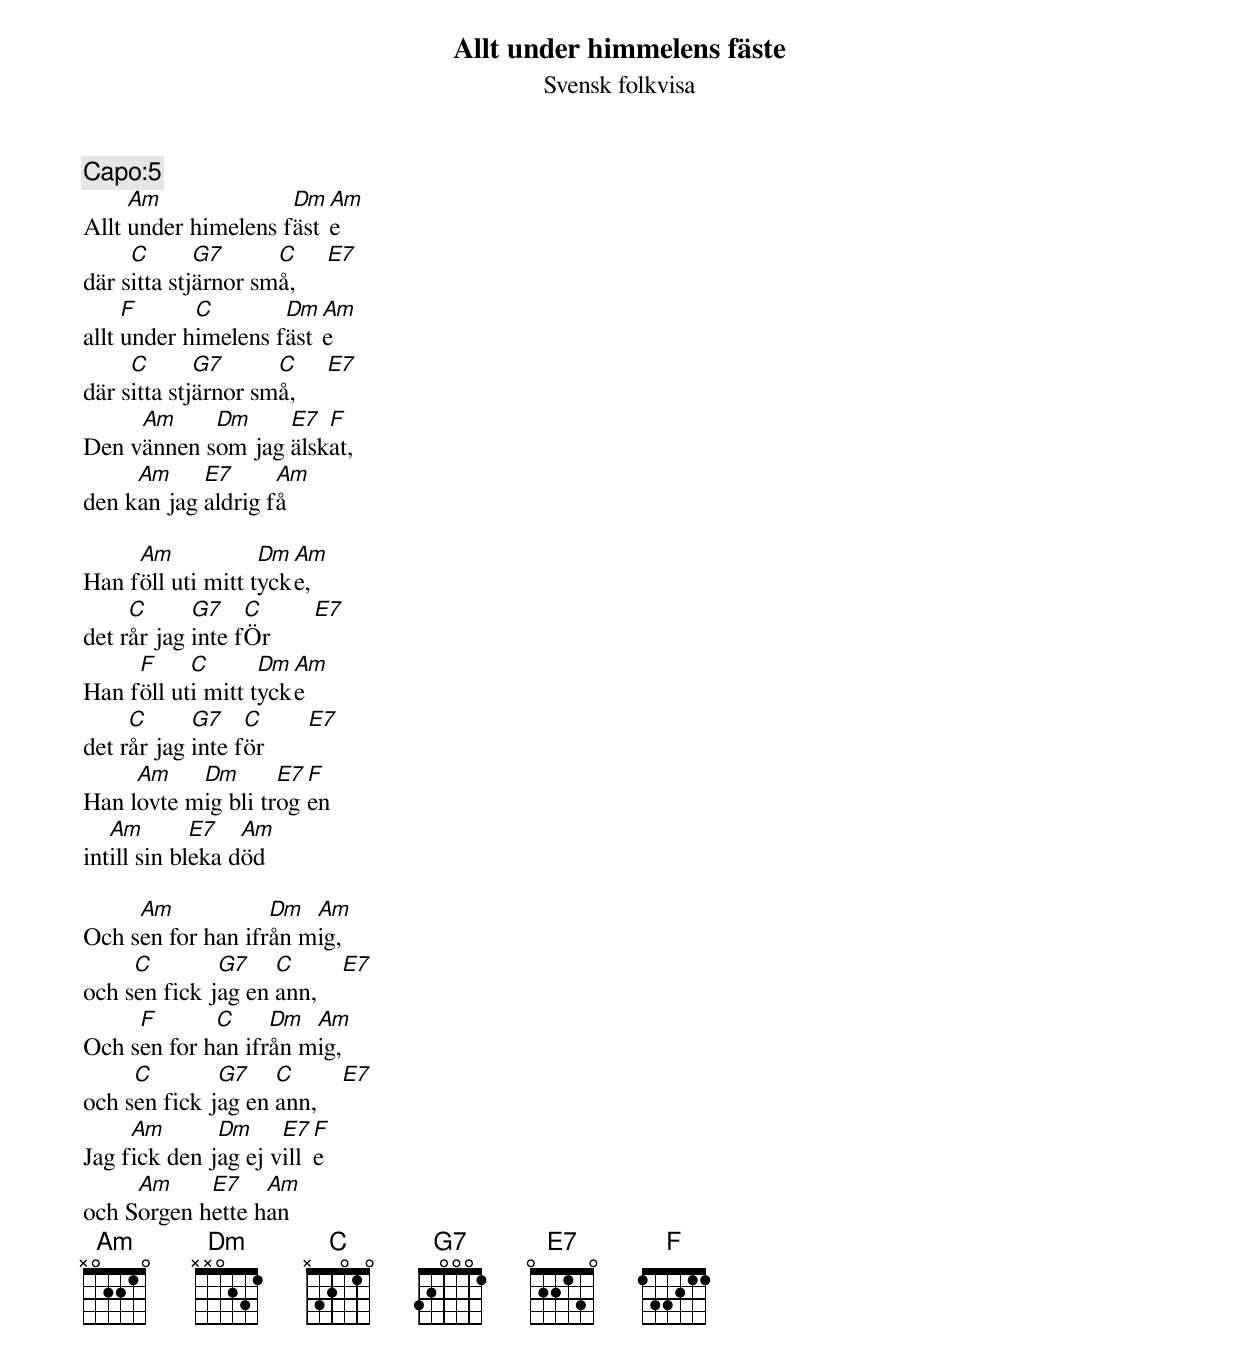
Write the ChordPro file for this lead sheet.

{t:Allt under himmelens fäste}
{st:Svensk folkvisa}
{c:Capo:5}
Allt [Am]under himelens f[Dm]äst[Am]e
där s[C]itta stj[G7]ärnor sm[C]å,     [E7]
allt [F]under h[C]imelens f[Dm]äst[Am]e
där s[C]itta stj[G7]ärnor sm[C]å,     [E7]
Den v[Am]ännen s[Dm]om jag [E7]älsk[F]at,
den k[Am]an jag [E7]aldrig f[Am]å

Han f[Am]öll uti mitt t[Dm]yck[Am]e,
det r[C]år jag [G7]inte f[C]Ör       [E7]
Han f[F]öll ut[C]i mitt t[Dm]yck[Am]e
det r[C]år jag [G7]inte f[C]ör       [E7]
Han l[Am]ovte m[Dm]ig bli tr[E7]og[F]en
int[Am]ill sin bl[E7]eka d[Am]öd

Och s[Am]en for han ifr[Dm]ån m[Am]ig,
och s[C]en fick j[G7]ag en [C]ann,    [E7]
Och s[F]en for h[C]an ifr[Dm]ån m[Am]ig,
och s[C]en fick j[G7]ag en [C]ann,    [E7]
Jag f[Am]ick den j[Dm]ag ej v[E7]ill[F]e
och S[Am]orgen h[E7]ette h[Am]an
